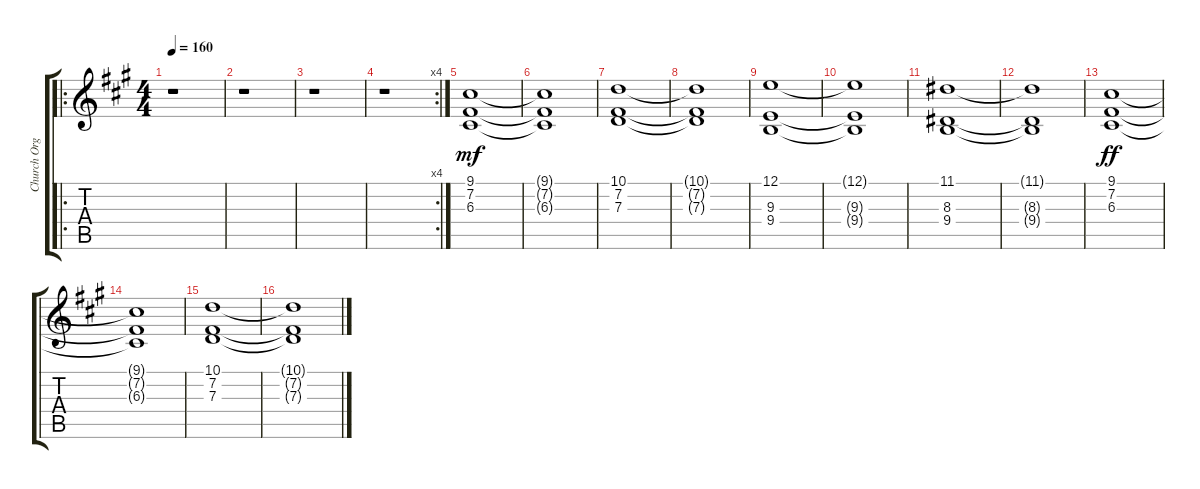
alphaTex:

\track ("Church Organ" "Church Org") {instrument churchorgan}
\staff {score tabs}
\tuning (E4 B3 G3 D3 A2 E2) {hide}
\ro
\ts (4 4)
\tempo 160
\clef g2
\ks a
r.1{dy mf} |
r.1 |
r.1 |
\rc 4
r.1 |
(9.1 7.2 6.3).1 |
(9.1{t} 7.2{t} 6.3{t}).1 |
(10.1 7.2 7.3).1 |
(10.1{t} 7.2{t} 7.3{t}).1 |
(12.1 9.3 9.4).1 |
(12.1{t} 9.3{t} 9.4{t}).1 |
(11.1 8.3 9.4).1 |
(11.1{t} 8.3{t} 9.4{t}).1 |
(9.1 7.2 6.3).1{dy ff} |
(9.1{t} 7.2{t} 6.3{t}).1 |
(10.1 7.2 7.3).1 |
(10.1{t} 7.2{t} 7.3{t}).1
